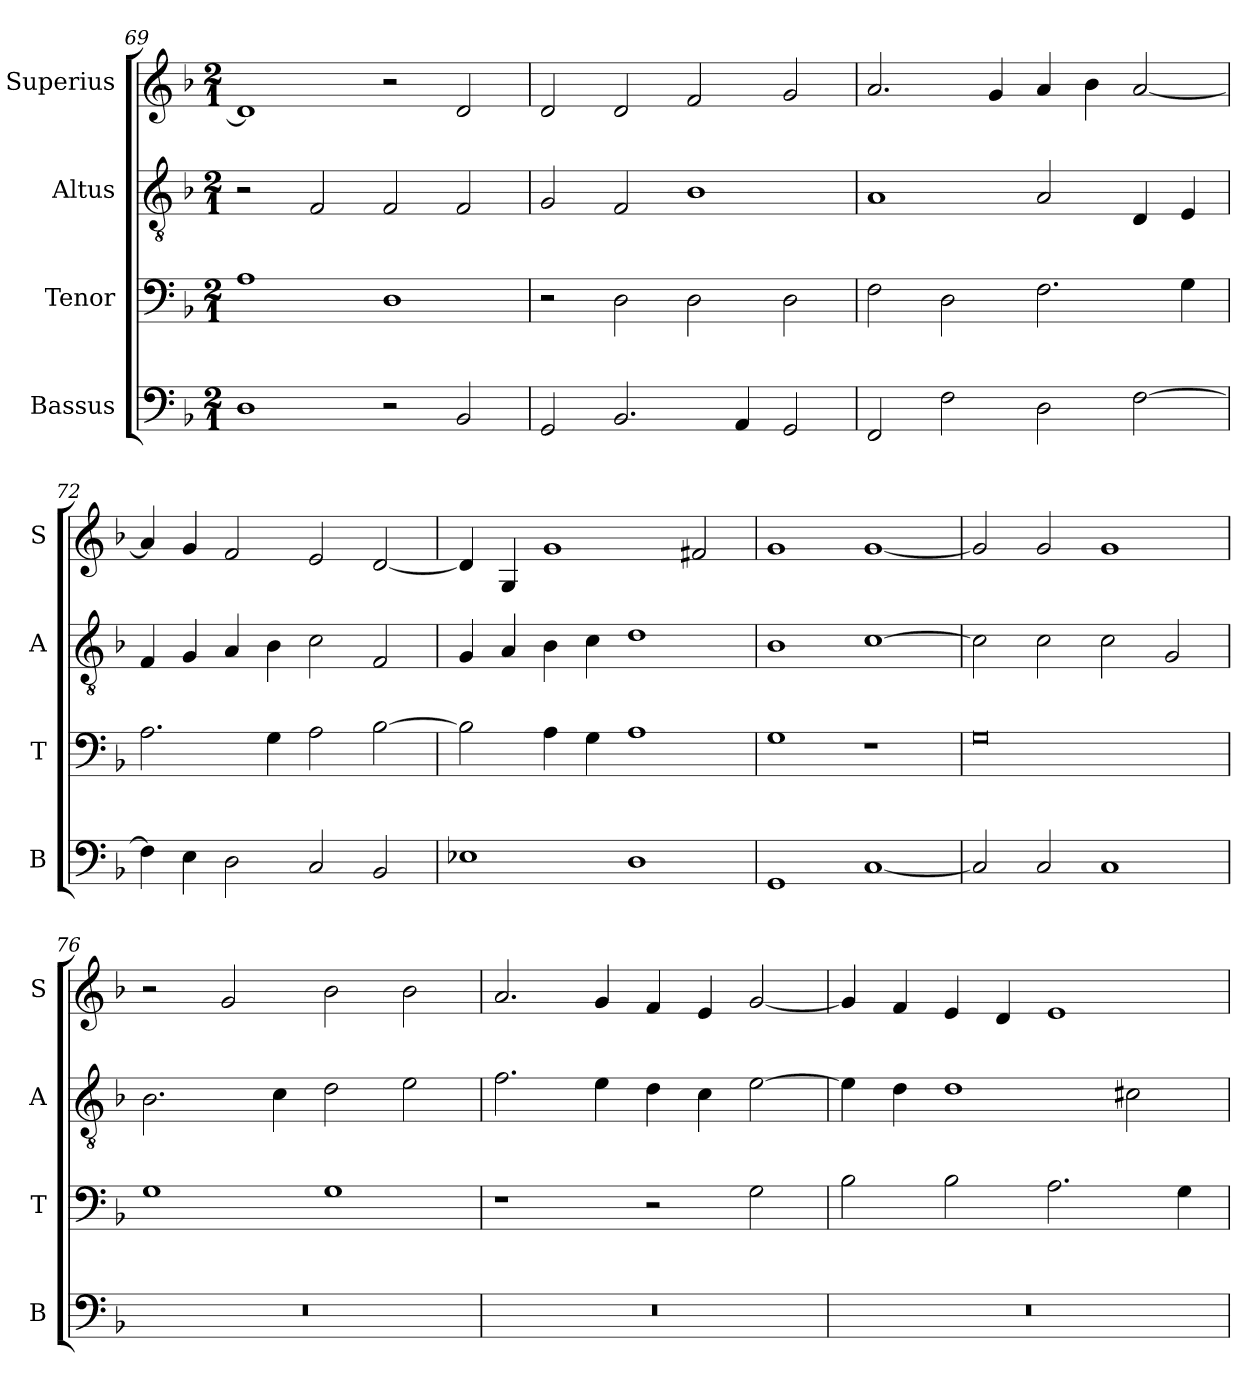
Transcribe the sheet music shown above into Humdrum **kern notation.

**kern	**kern	**kern	**kern
*part4	*part3	*part2	*part1
*staff4	*staff3	*staff2	*staff1
*I"Bassus	*I"Tenor	*I"Altus	*I"Superius
*I'B	*I'T	*I'A	*I'S
*clefF4	*clefF4	*clefGv2	*clefG2
*k[b-]	*k[b-]	*k[b-]	*k[b-]
*F:	*F:	*F:	*F:
*M2/1	*M2/1	*M2/1	*M2/1
=69	=69	=69	=69
1D	1A	2r	1d]
.	.	2F	.
2r	1D	2F	2r
2BB-	.	2F	2d
=70	=70	=70	=70
2GG	2r	2G	2d
2.BB-	2D	2F	2d
.	2D	1B-	2f
4AA	.	.	.
2GG	2D	.	2g
=71	=71	=71	=71
2FF	2F	1A	2.a
2F	2D	.	.
.	.	.	4g
2D	2.F	2A	4a
.	.	.	4b-
[2F	.	4D	[2a
.	4G	4E	.
=72	=72	=72	=72
4F]	2.A	4F	4a]
4E	.	4G	4g
2D	.	4A	2f
.	4G	4B-	.
2C	2A	2c	2e
2BB-	[2B-	2F	[2d
=73	=73	=73	=73
1E-X	2B-]	4G	4d]
.	.	4A	4G
.	4A	4B-	1g
.	4G	4c	.
1D	1A	1d	.
.	.	.	2f#X
=74	=74	=74	=74
1GG	1G	1B-	1g
[1C	1r	[1c	[1g
=75	=75	=75	=75
2C]	0G	2c]	2g]
2C	.	2c	2g
1C	.	2c	1g
.	.	2G	.
=76	=76	=76	=76
0r	1G	2.B-	2r
.	.	.	2g
.	.	4c	.
.	1G	2d	2b-
.	.	2e	2b-
=77	=77	=77	=77
0r	1r	2.f	2.a
.	.	4e	4g
.	2r	4d	4f
.	.	4c	4e
.	2G	[2e	[2g
=78	=78	=78	=78
0r	2B-	4e]	4g]
.	.	4d	4f
.	2B-	1d	4e
.	.	.	4d
.	2.A	.	1e
.	.	2c#X	.
.	4G	.	.
=	=	=	=
*-	*-	*-	*-
